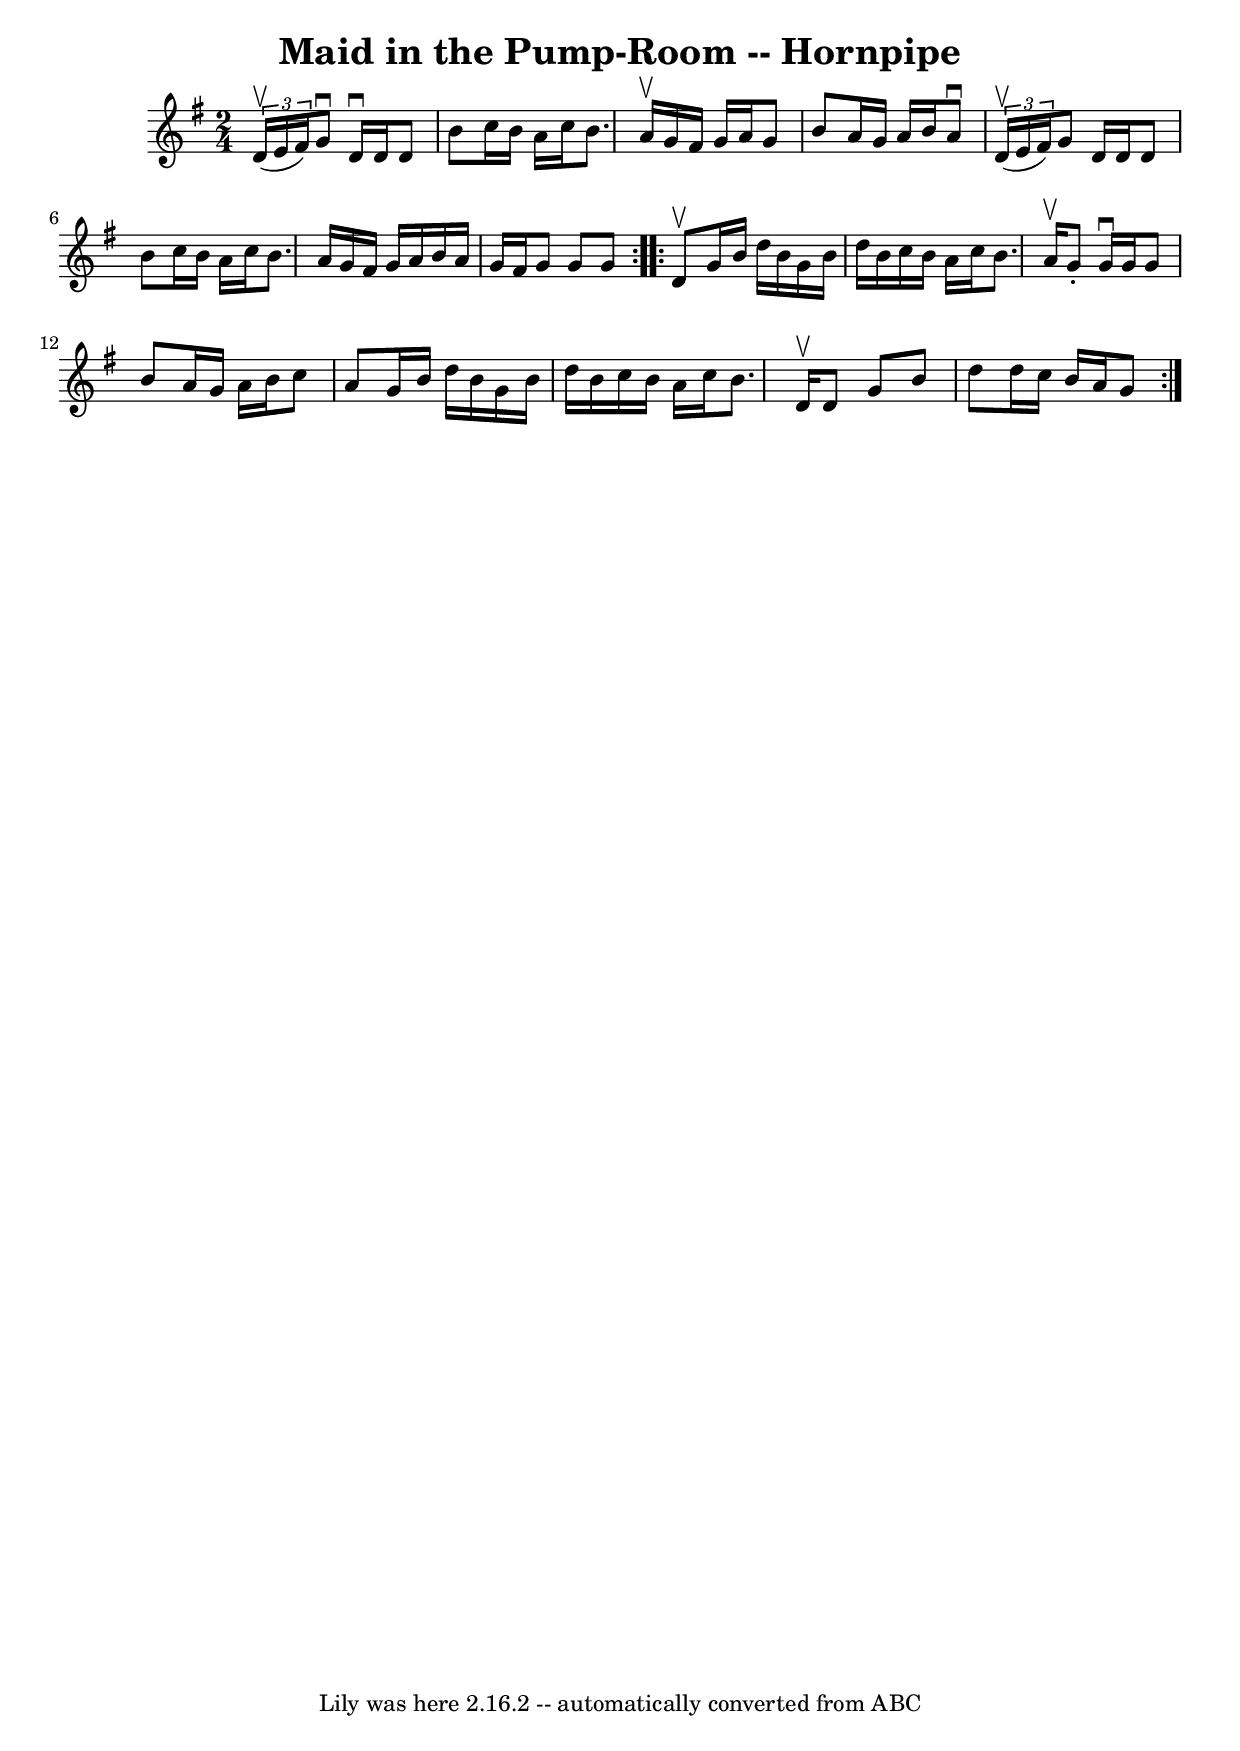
\version "2.7.40"
\include "Mammoth.ily"
\header {
	%% book = "Cole's 1000 Fiddle Tunes"
	crossRefNumber = "1"
	footnotes = ""
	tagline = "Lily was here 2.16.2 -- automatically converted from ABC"
	title = "Maid in the Pump-Room -- Hornpipe"
}
voicedefault =  {


\repeat volta 2 {
\time 2/4 \key g \major   \times 2/3 { d'16 (^\upbow e'16 fis'16) } 
|
 g'8^\downbow d'16^\downbow d'16 d'8 b'8  |
   
c''16 b'16 a'16 c''16 b'8. a'16^\upbow |
 g'16    
fis'16 g'16 a'16 g'8 b'8  |
 a'16 g'16 a'16 b'16   
 a'8^\downbow   \times 2/3 { d'16 (^\upbow e'16 fis'16) } |
   
 g'8 d'16 d'16 d'8 b'8  |
 c''16 b'16 a'16 c''16  
 b'8. a'16  |
 g'16 fis'16 g'16 a'16 b'16 a'16    
g'16 fis'16  |
 g'8 g'8 g'8  }     \repeat volta 2 { d'8 
^\upbow |
 g'16 b'16 d''16 b'16 g'16 b'16 d''16    
b'16  |
 c''16 b'16 a'16 c''16 b'8. a'16^\upbow 
|
 g'8 -. g'16^\downbow g'16 g'8 b'8  |
 a'16    
g'16 a'16 b'16 c''8 a'8  |
 g'16 b'16 d''16 b'16 
 g'16 b'16 d''16 b'16  |
 c''16 b'16 a'16 c''16    
b'8. d'16^\upbow |
 d'8 g'8 b'8 d''8  |
 d''16    
c''16 b'16 a'16 g'8  }   
}

\score{
    <<

	\context Staff="default"
	{
	    \voicedefault 
	}

    >>
	\layout {
	}
	\midi {}
}
